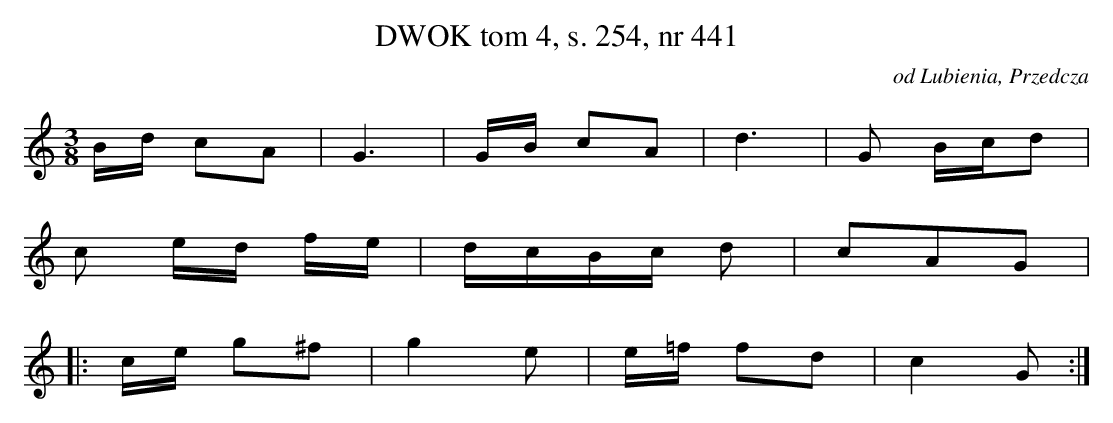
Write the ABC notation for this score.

X:1
T: DWOK tom 4, s. 254, nr 441
O: od Lubienia, Przedcza
L: 1/16
M: 3/8
K: C
Bd c2A2 | G6 | GB c2A2 | d6 | G2 Bcd2 |
c2 ed fe | dcBc d2 | c2A2G2 |
|:ce g2^f2 | g4 e2 | e=f f2d2 | c4 G2:|
